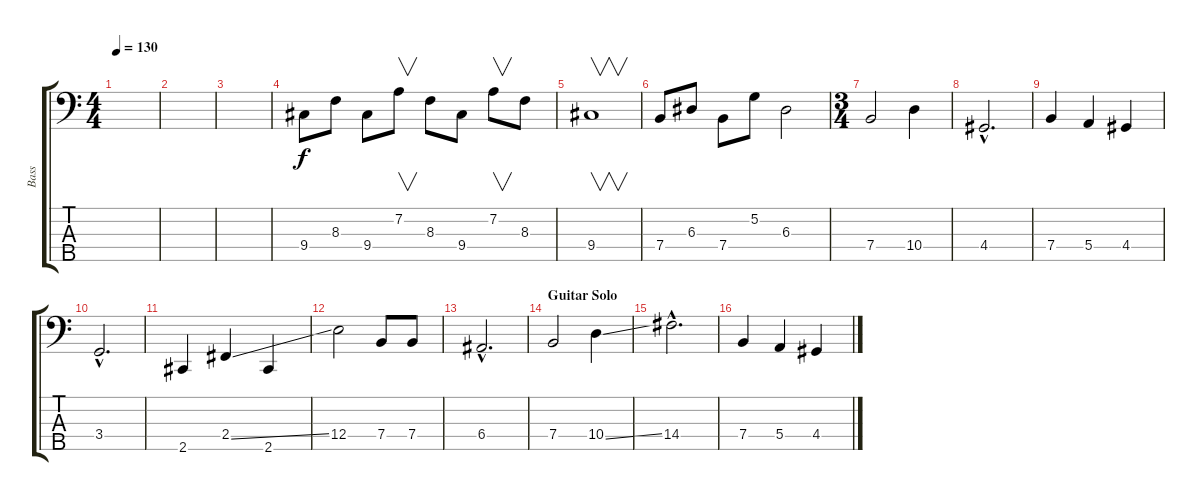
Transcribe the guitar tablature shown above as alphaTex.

\track ("Bass" "Bass") {instrument electricbasspick}
\staff {score tabs}
\tuning (G2 D2 A1 E1 B0) {hide}
\ts (4 4)
\tempo 130
\tempo 120
\tempo 130
\clef f4
\ks c
|
|
|
9.4.8 8.3.8 9.4.8 7.2.8{v} 8.3.8 9.4.8 7.2.8{v} 8.3.8 |
9.4.1{v} |
7.4.8 6.3.8 7.4.8 5.2.8 6.3.2 |
\ts (3 4)
7.4.2 10.4.4 |
4.4{hac}.2{d} |
7.4.4 5.4.4 4.4.4 |
3.4{hac}.2{d} |
2.5.4 2.4{ss}.4 2.5.4 |
12.4.2 7.4.8 7.4.8 |
6.4{hac}.2{d} |
\section ("" "Guitar Solo")
7.4.2 10.4{ss}.4 |
14.4{hac}.2{d} |
7.4.4 5.4.4 4.4.4
